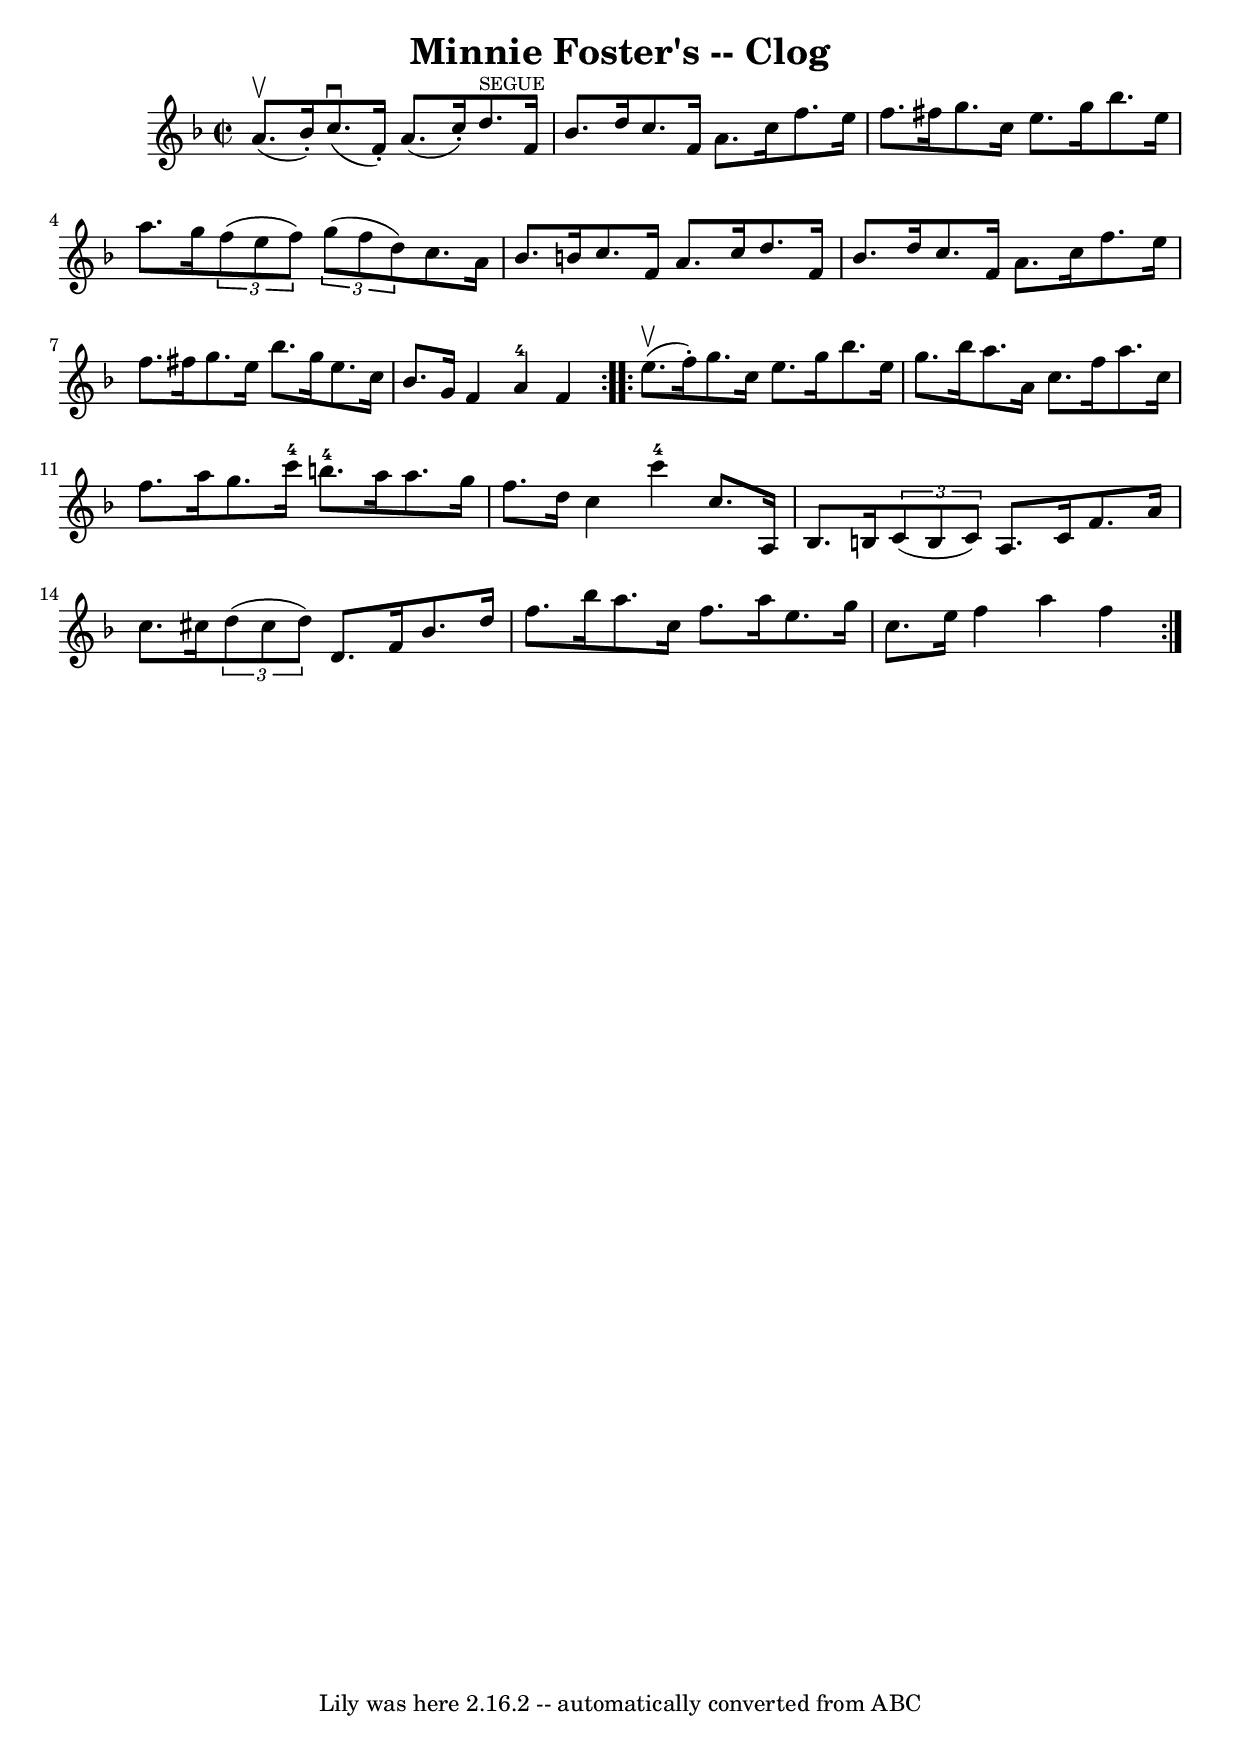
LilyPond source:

\version "2.16.2"
\include "Mammoth.ily"
\header {
  %% book = "Ryan's Mammoth Collection"
  crossRefNumber = "1"
  footnotes = "\\\\156 929"
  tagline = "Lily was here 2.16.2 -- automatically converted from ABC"
  title = "Minnie Foster's -- Clog"

}
voicedefault =  {



  \repeat volta 2 {

    \override Staff.TimeSignature #'style = #'C
    \time 2/2 
    \key f \major     a'8.^\upbow(bes'16-.)  |
    c''8.^\downbow(f'16-.) a'8. (c''16-.) d''8.^\segue f'16         bes'8. d''16     |
    c''8. f'16 a'8. c''16 f''8. e''16       f''8. fis''16     |
    g''8. c''16 e''8. g''16 bes''8.       e''16 a''8. g''16     |
    \times 2/3 { f''8 (e''8 f''8  
		) 
	       }   \times 2/3 { g''8 (f''8 d''8) 
			      } c''8. a'16 bes'8.         b'16     |
    c''8. f'16 a'8. c''16 d''8. f'16 bes'8.       d''16     |
    c''8. f'16 a'8. c''16 f''8. e''16 f''8.      fis''16     |
    g''8. e''16 bes''8. g''16 e''8. c''16        bes'8. g'16     |
    f'4 a'4-4 f'4  
  }     
  \repeat volta 2 {
         e''8.^\upbow(f''16-.)  |
    g''8. c''16 e''8. g''16         bes''8. e''16 g''8. bes''16     |
    a''8. a'16 c''8.         f''16 a''8. c''16 f''8. a''16     |
    g''8. c'''16-4        b''8.-4 a''16 a''8. g''16 f''8. d''16     |
    c''4          c'''4-4 c''8. a16 bes8. b16     |
    \times 2/3 { c'8 (
		 b8 c'8)  	       } a8. c'16 f'8. a'16 c''8. cis''16     |
    
    \times 2/3 { d''8 (cis''8 d''8) 
	       } d'8. f'16 bes'8.         d''16 f''8. bes''16     |
    a''8. c''16 f''8. a''16         e''8. g''16 c''8. e''16     |
    f''4 a''4 f''4  
  }   

}

\score{
  <<

    \context Staff="default"
    {
      \voicedefault 
      
    }

  >>
  \layout {
    
  }
  \midi {
  }

}
